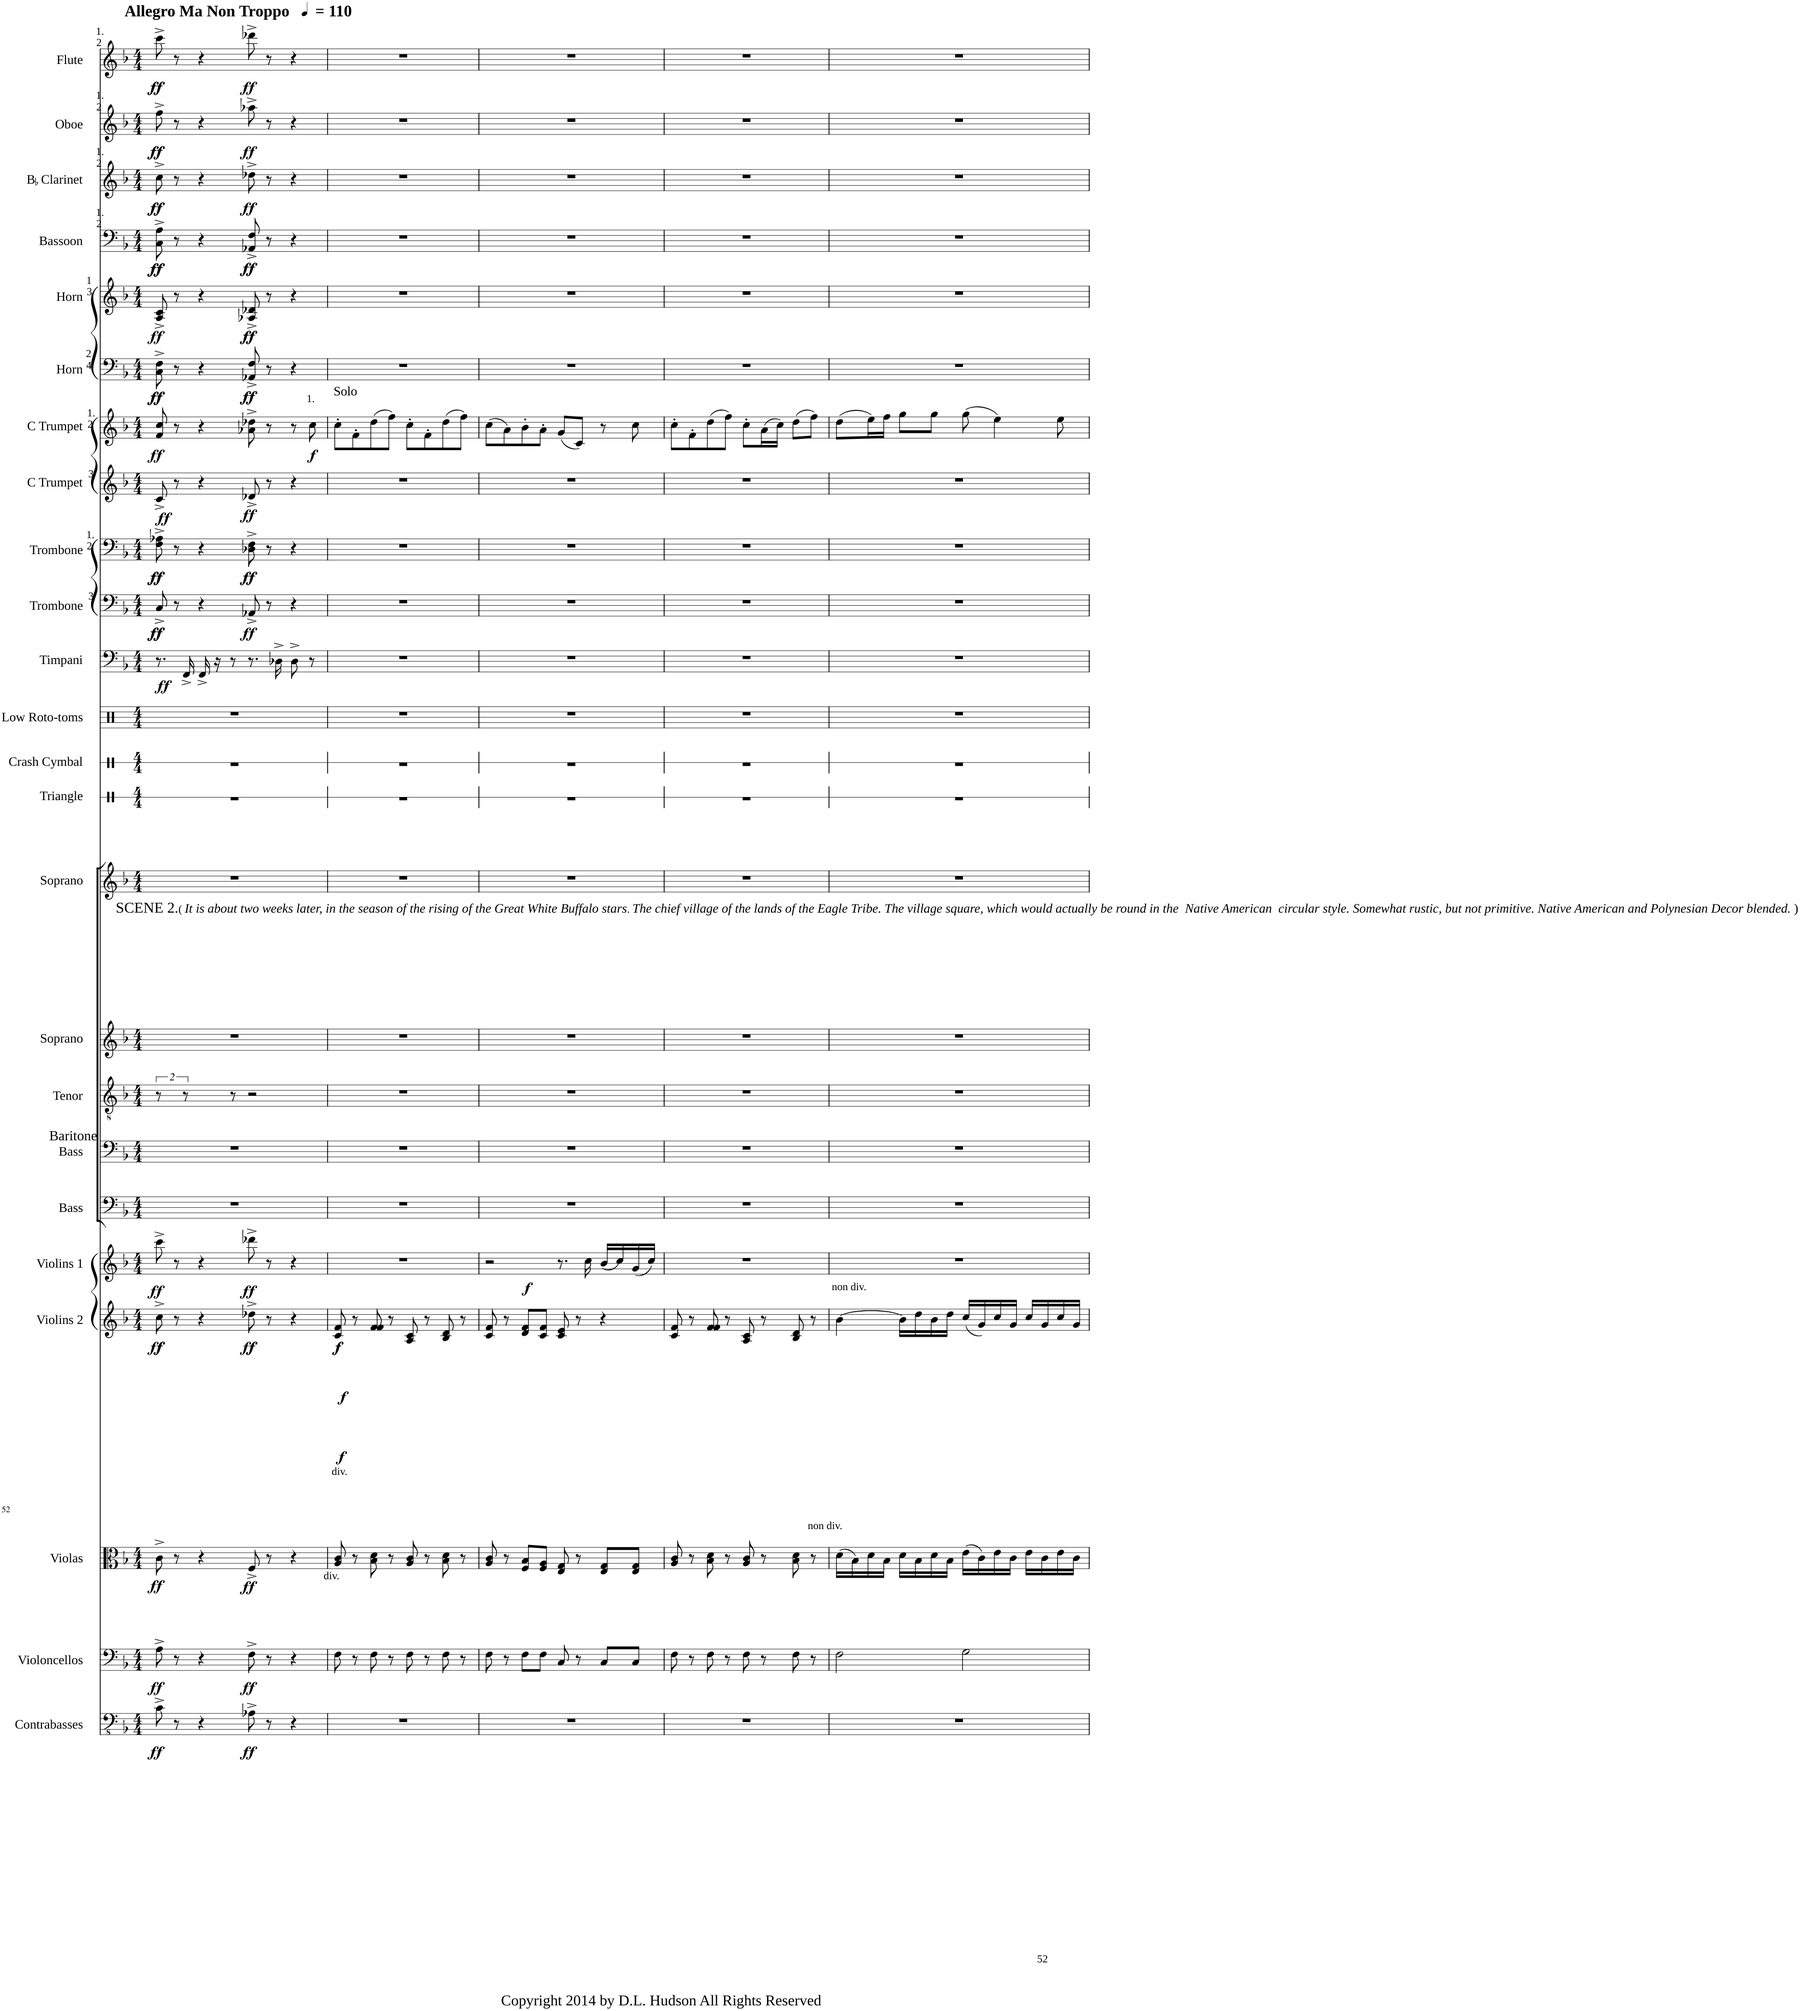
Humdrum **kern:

**kern	**dynam	**kern	**dynam	**kern	**dynam	**kern	**dynam	**kern	**dynam	**kern	**kern	**kern	**kern	**kern	**kern	**kern	**kern	**kern	**dynam	**kern	**dynam	**kern	**dynam	**kern	**dynam	**kern	**dynam	**kern	**dynam	**kern	**dynam	**kern	**dynam	**kern	**dynam	**kern	**dynam	**kern	**dynam
*part24	*part24	*part23	*part23	*part22	*part22	*part21	*part21	*part20	*part20	*part19	*part18	*part17	*part16	*part15	*part14	*part13	*part12	*part11	*part11	*part10	*part10	*part9	*part9	*part8	*part8	*part7	*part7	*part6	*part6	*part5	*part5	*part4	*part4	*part3	*part3	*part2	*part2	*part1	*part1
*staff24	*staff24	*staff23	*staff23	*staff22	*staff22	*staff21	*staff21	*staff20	*staff20	*staff19	*staff18	*staff17	*staff16	*staff15	*staff14	*staff13	*staff12	*staff11	*staff11	*staff10	*staff10	*staff9	*staff9	*staff8	*staff8	*staff7	*staff7	*staff6	*staff6	*staff5	*staff5	*staff4	*staff4	*staff3	*staff3	*staff2	*staff2	*staff1	*staff1
*I"Contrabasses	*	*I"Violoncellos	*	*I"Violas	*	*I"Violins 2	*	*I"Violins 1	*	*I"Bass	*I"Bass	*I"Tenor	*I"Soprano	*I"Soprano	*I"Triangle	*I"Crash Cymbal	*I"Low Roto-toms	*I"Timpani	*	*I"Trombone	*	*I"Trombone	*	*I"C Trumpet	*	*I"C Trumpet	*	*I"Horn	*	*I"Horn	*	*I"Bassoon	*	*I"BaccidentalFlat Clarinet	*	*I"Oboe	*	*I"Flute	*
*I'Cbs.	*	*I'Vlcs.	*	*I'Vlas.	*	*I'Vlns. 2	*	*I'Vlns. 1	*	*I'B.	*I'B.	*I'T.	*I'S.	*I'S.	*I'Trgl.	*I'Cr. Cym.	*I'L. Rt.-t-	*I'Timp.	*	*I'Trb.	*	*I'Trb.	*	*I'C Tpt.	*	*I'C Tpt.	*	*I'Hn.	*	*I'Hn.	*	*I'Bsn.	*	*I'BaccidentalFlat Cl.	*	*I'Ob.	*	*I'Fl.	*
*	*	*	*	*	*	*	*	*	*	*	*	*	*	*	*stria1	*stria1	*	*	*	*	*	*	*	*	*	*	*	*	*	*	*	*	*	*	*	*	*	*	*
*clefFv4	*	*clefF4	*	*clefC3	*	*clefG2	*	*clefG2	*	*clefF4	*clefF4	*clefGv2	*clefG2	*clefG2	*clefX	*clefX	*clefX	*clefF4	*	*clefF4	*	*clefF4	*	*clefG2	*	*clefG2	*	*clefF4	*	*clefG2	*	*clefF4	*	*clefG2	*	*clefG2	*	*clefG2	*
*	*	*	*	*	*	*	*	*	*	*	*	*	*	*	*	*	*	*	*	*	*	*	*	*	*	*	*	*ITrd4c7	*	*ITrd4c7	*	*	*	*ITrd1c2	*	*	*	*	*
*k[b-]	*	*k[b-]	*	*k[b-]	*	*k[b-]	*	*k[b-]	*	*k[b-]	*k[b-]	*k[b-]	*k[b-]	*k[b-]	*k[]	*k[]	*k[b-]	*k[b-]	*	*k[b-]	*	*k[b-]	*	*k[b-]	*	*k[b-]	*	*k[b-]	*	*k[b-]	*	*k[b-]	*	*k[b-]	*	*k[b-]	*	*k[b-]	*
*M4/4	*	*M4/4	*	*M4/4	*	*M4/4	*	*M4/4	*	*M4/4	*M4/4	*M4/4	*M4/4	*M4/4	*M4/4	*M4/4	*M4/4	*M4/4	*	*M4/4	*	*M4/4	*	*M4/4	*	*M4/4	*	*M4/4	*	*M4/4	*	*M4/4	*	*M4/4	*	*M4/4	*	*M4/4	*
*MM110	*	*MM110	*	*MM110	*	*MM110	*	*MM110	*	*MM110	*MM110	*MM110	*MM110	*MM110	*MM110	*MM110	*MM110	*MM110	*	*MM110	*	*MM110	*	*MM110	*	*MM110	*	*MM110	*	*MM110	*	*MM110	*	*MM110	*	*MM110	*	*MM110	*
=1	=1	=1	=1	=1	=1	=1	=1	=1	=1	=1	=1	=1	=1	=1	=1	=1	=1	=1	=1	=1	=1	=1	=1	=1	=1	=1	=1	=1	=1	=1	=1	=1	=1	=1	=1	=1	=1	=1	=1
!	!	!	!	!	!	!	!	!	!	!	!	!	!	!	!	!	!	!	!	!	!	!	!	!	!	!	!	!	!	!	!	!	!	!	!	!	!	!LO:TX:a:t=1.	!
!	!	!	!	!	!	!	!	!	!	!	!	!	!	!	!	!	!	!	!	!	!	!	!	!	!	!	!	!	!	!	!	!	!	!	!	!	!	!LO:TX:a:t=2	!
!	!	!	!	!	!	!	!	!	!	!	!	!	!	!	!	!	!	!	!	!	!	!	!	!	!	!	!	!	!	!	!	!	!	!	!	!	!	!LO:TX:a:B:t=Allegro Ma Non Troppo	!
!	!	!	!	!	!	!	!	!	!	!	!	!	!	!	!	!	!	!	!	!	!	!	!	!	!	!	!	!	!	!	!	!	!	!	!	!LO:TX:a:t=1.	!	!	!
!	!	!	!	!	!	!	!	!	!	!	!	!	!	!	!	!	!	!	!	!	!	!	!	!	!	!	!	!	!	!	!	!	!	!	!	!LO:TX:a:t=2	!	!	!
!	!	!	!	!	!	!	!	!	!	!	!	!	!	!	!	!	!	!	!	!	!	!	!	!	!	!	!	!	!	!	!	!	!	!LO:TX:a:t=1.	!	!	!	!	!
!	!	!	!	!	!	!	!	!	!	!	!	!	!	!	!	!	!	!	!	!	!	!	!	!	!	!	!	!	!	!	!	!	!	!LO:TX:a:t=2	!	!	!	!	!
!	!	!	!	!	!	!	!	!	!	!	!	!	!	!	!	!	!	!	!	!	!	!	!	!	!	!	!	!	!	!	!	!LO:TX:a:t=1.	!	!	!	!	!	!	!
!	!	!	!	!	!	!	!	!	!	!	!	!	!	!	!	!	!	!	!	!	!	!	!	!	!	!	!	!	!	!	!	!LO:TX:a:t=2	!	!	!	!	!	!	!
!	!	!	!	!	!	!	!	!	!	!	!	!	!	!	!	!	!	!	!	!	!	!	!	!	!	!	!	!	!	!LO:TX:a:t=1	!	!	!	!	!	!	!	!	!
!	!	!	!	!	!	!	!	!	!	!	!	!	!	!	!	!	!	!	!	!	!	!	!	!	!	!	!	!	!	!LO:TX:a:t=3	!	!	!	!	!	!	!	!	!
!	!	!	!	!	!	!	!	!	!	!	!	!	!	!	!	!	!	!	!	!	!	!	!	!	!	!	!	!LO:TX:a:t=2	!	!	!	!	!	!	!	!	!	!	!
!	!	!	!	!	!	!	!	!	!	!	!	!	!	!	!	!	!	!	!	!	!	!	!	!	!	!	!	!LO:TX:a:t=4	!	!	!	!	!	!	!	!	!	!	!
!	!	!	!	!	!	!	!	!	!	!	!	!	!	!	!	!	!	!	!	!	!	!	!	!	!	!LO:TX:a:t=1.	!	!	!	!	!	!	!	!	!	!	!	!	!
!	!	!	!	!	!	!	!	!	!	!	!	!	!	!	!	!	!	!	!	!	!	!	!	!	!	!LO:TX:a:t=2	!	!	!	!	!	!	!	!	!	!	!	!	!
!	!	!	!	!	!	!	!	!	!	!	!	!	!	!	!	!	!	!	!	!	!	!	!	!LO:TX:a:t=3	!	!	!	!	!	!	!	!	!	!	!	!	!	!	!
!	!	!	!	!	!	!	!	!	!	!	!	!	!	!	!	!	!	!	!	!	!	!LO:TX:a:t=1.	!	!	!	!	!	!	!	!	!	!	!	!	!	!	!	!	!
!	!	!	!	!	!	!	!	!	!	!	!	!	!	!	!	!	!	!	!	!	!	!LO:TX:a:t=2	!	!	!	!	!	!	!	!	!	!	!	!	!	!	!	!	!
!	!	!	!	!	!	!	!	!	!	!	!	!	!	!	!	!	!	!	!	!LO:TX:a:t=3	!	!	!	!	!	!	!	!	!	!	!	!	!	!	!	!	!	!	!
!	!	!	!	!	!	!	!	!	!	!	!	!	!LO:TX:a:t=SCENE 2.	!	!	!	!	!	!	!	!	!	!	!	!	!	!	!	!	!	!	!	!	!	!	!	!	!	!
!	!	!	!	!	!	!	!	!	!	!	!	!	!LO:TX:a:t=(	!	!	!	!	!	!	!	!	!	!	!	!	!	!	!	!	!	!	!	!	!	!	!	!	!	!
!	!	!	!	!	!	!	!	!	!	!	!	!	!LO:TX:a:i:t=It is about two weeks later, in the season of the rising of the Great White Buffalo stars	!	!	!	!	!	!	!	!	!	!	!	!	!	!	!	!	!	!	!	!	!	!	!	!	!	!
!	!	!	!	!	!	!	!	!	!	!	!	!	!LO:TX:a:t=.	!	!	!	!	!	!	!	!	!	!	!	!	!	!	!	!	!	!	!	!	!	!	!	!	!	!
!	!	!	!	!	!	!	!	!	!	!	!	!	!LO:TX:a:i:t=The chief village of the lands of the Eagle Tribe. The village square, which would actually be round in the  Native American  circular style. Somewhat rustic, but not primitive. Native American and Polynesian Decor blended.	!	!	!	!	!	!	!	!	!	!	!	!	!	!	!	!	!	!	!	!	!	!	!	!	!	!
!	!	!	!	!	!	!	!	!	!	!	!	!	!LO:TX:a:t=)	!	!	!	!	!	!	!	!	!	!	!	!	!	!	!	!	!	!	!	!	!	!	!	!	!	!
!	!	!	!	!	!	!	!	!	!	!	!LO:TX:a:t=Baritone	!	!	!	!	!	!	!	!	!	!	!	!	!	!	!	!	!	!	!	!	!	!	!	!	!	!	!	!
!LO:TX:b:t=52	!	!	!	!	!	!	!	!	!	!	!	!	!	!	!	!	!	!	!	!	!	!	!	!	!	!	!	!	!	!	!	!	!	!	!	!	!	!	!
!	!LO:DY:b	!	!LO:DY:b	!	!LO:DY:b	!	!LO:DY:b	!	!	!	!	!	!	!	!	!	!	!	!	!	!	!	!	!	!	!	!	!	!	!	!	!	!	!	!	!	!	!	!
!	!	!	!	!	!	!	!LO:DY:n=1:b	!	!LO:DY:b	!	!	!	!	!	!	!	!	!	!	!	!LO:DY:b	!	!	!	!	!	!	!	!	!	!	!	!	!	!	!	!	!	!
!	!	!	!	!	!	!	!	!	!	!	!	!	!	!	!	!	!	!	!	!	!LO:DY:n=1:b	!	!	!	!	!	!	!	!	!	!	!	!	!	!	!	!	!	!
!	!	!	!	!	!	!	!	!	!	!	!	!	!	!	!	!	!	!	!	!	!LO:DY:n=2:b	!	!LO:DY:b	!	!	!	!	!	!	!	!	!	!	!	!	!	!	!	!
!	!	!	!	!	!	!	!	!	!	!	!	!	!	!	!	!	!	!	!	!	!	!	!LO:DY:n=1:b	!	!	!	!	!	!	!	!	!	!	!	!	!	!	!	!
!	!	!	!	!	!	!	!	!	!	!	!	!	!	!	!	!	!	!	!	!	!	!	!LO:DY:n=2:b	!	!LO:DY:b	!	!LO:DY:b	!	!LO:DY:b	!	!	!	!	!	!	!	!	!	!
!	!	!	!	!	!	!	!	!	!	!	!	!	!	!	!	!	!	!	!	!	!	!	!	!	!	!	!	!	!LO:DY:n=1:b	!	!	!	!	!	!	!	!	!	!
!	!	!	!	!	!	!	!	!	!	!	!	!	!	!	!	!	!	!	!	!	!	!	!	!	!	!	!	!	!LO:DY:n=2:b	!	!LO:DY:b	!	!LO:DY:b	!	!	!	!	!	!
!	!	!	!	!	!	!	!	!	!	!	!	!	!	!	!	!	!	!	!	!	!	!	!	!	!	!	!	!	!	!	!	!	!LO:DY:n=1:b	!	!	!	!	!	!
!	!	!	!	!	!	!	!	!	!	!	!	!	!	!	!	!	!	!	!	!	!	!	!	!	!	!	!	!	!	!	!	!	!LO:DY:n=2:b	!	!LO:DY:b	!	!	!	!
!	!	!	!	!	!	!	!	!	!	!	!	!	!	!	!	!	!	!	!	!	!	!	!	!	!	!	!	!	!	!	!	!	!	!	!LO:DY:n=1:b	!	!LO:DY:b	!	!
!	!	!	!	!	!	!	!	!	!	!	!	!	!	!	!	!	!	!	!	!	!	!	!	!	!	!	!	!	!	!	!	!	!	!	!	!	!LO:DY:n=1:b	!	!LO:DY:b
!	!	!	!	!	!	!	!	!	!	!	!	!	!	!	!	!	!	!	!	!	!	!	!	!	!	!	!	!	!	!	!	!	!	!	!	!	!	!	!LO:DY:n=1:b
8C^\	ff	8A^\	ff	8c^\	ff	8cc^\	ff f	8ccc^\	ff	1r	1r	4.r	1r	1r	1r	1r	1r	8.r	.	8C^/	ff ff ff	8F\^ 8A-X\^	ff ff ff	8c^/	ff	8f/ 8cc/	ff	8C\^ 8F\^	ff ff ff	8A/^ 8c/^	ff	8C\^ 8A\^	ff ff ff	8cc^\	ff ff	8ff^\	ff ff	8ccc^\	ff ff
8r	.	8r	.	8r	.	8r	.	8r	.	.	.	.	.	.	.	.	.	.	.	8r	.	8r	.	8r	.	8r	.	8r	.	8r	.	8r	.	8r	.	8r	.	8r	.
.	.	.	.	.	.	.	.	.	.	.	.	.	.	.	.	.	.	16FF^/	.	.	.	.	.	.	.	.	.	.	.	.	.	.	.	.	.	.	.	.	.
!	!	!	!	!	!	!	!	!	!	!	!	!	!	!	!	!	!	!	!LO:DY:b	!	!	!	!	!	!	!	!	!	!	!	!	!	!	!	!	!	!	!	!
4r	.	4r	.	4r	.	4r	.	4r	.	.	.	.	.	.	.	.	.	16FF^/	ff	4r	.	4r	.	4r	.	4r	.	4r	.	4r	.	4r	.	4r	.	4r	.	4r	.
.	.	.	.	.	.	.	.	.	.	.	.	.	.	.	.	.	.	16r	.	.	.	.	.	.	.	.	.	.	.	.	.	.	.	.	.	.	.	.	.
.	.	.	.	.	.	.	.	.	.	.	.	8r	.	.	.	.	.	8r	.	.	.	.	.	.	.	.	.	.	.	.	.	.	.	.	.	.	.	.	.
!	!LO:DY:b	!	!LO:DY:b	!	!LO:DY:b	!	!LO:DY:n=2:b	!	!	!	!	!	!	!	!	!	!	!	!	!	!	!	!	!	!	!	!	!	!	!	!	!	!	!	!	!	!	!	!
!	!	!	!	!	!	!	!LO:DY:n=3:b	!	!LO:DY:b	!	!	!	!	!	!	!	!	!	!	!	!LO:DY:n=3:b	!	!LO:DY:n=3:b	!	!	!	!	!	!	!	!	!	!	!	!	!	!	!	!
!	!	!	!	!	!	!	!	!	!	!	!	!	!	!	!	!	!	!	!	!	!	!	!LO:DY:n=4:b	!	!LO:DY:b	!	!	!	!LO:DY:n=3:b	!	!	!	!	!	!	!	!	!	!
!	!	!	!	!	!	!	!	!	!	!	!	!	!	!	!	!	!	!	!	!	!	!	!	!	!	!	!	!	!LO:DY:n=4:b	!	!LO:DY:b	!	!	!	!	!	!	!	!
!	!	!	!	!	!	!	!	!	!	!	!	!	!	!	!	!	!	!	!	!	!	!	!	!	!	!	!	!	!	!	!LO:DY:n=1:b	!	!LO:DY:n=3:b	!	!	!	!	!	!
!	!	!	!	!	!	!	!	!	!	!	!	!	!	!	!	!	!	!	!	!	!	!	!	!	!	!	!	!	!	!	!	!	!LO:DY:n=4:b	!	!LO:DY:n=2:b	!	!LO:DY:n=2:b	!	!LO:DY:n=2:b
8AA-X^\	ff	8F^\	ff	8F^/	ff	8dd-X^\	ff f	8ddd-X^\	ff	.	.	2r	.	.	.	.	.	8.r	.	8AA-X^/	ff	8D-X\^ 8F\^	ff ff	8d-X^/	ff	8a-X\^ 8dd-X\^	.	8AA-X/^ 8F/^	ff ff	8A-X/^ 8d-X/^	ff ff	8AA-X/^ 8F/^	ff ff	8dd-X^\	ff	8aa-X^\	ff	8ddd-X^\	ff
8r	.	8r	.	8r	.	8r	.	8r	.	.	.	.	.	.	.	.	.	.	.	8r	.	8r	.	8r	.	8r	.	8r	.	8r	.	8r	.	8r	.	8r	.	8r	.
.	.	.	.	.	.	.	.	.	.	.	.	.	.	.	.	.	.	16D-X^\	.	.	.	.	.	.	.	.	.	.	.	.	.	.	.	.	.	.	.	.	.
4r	.	4r	.	4r	.	4r	.	4r	.	.	.	.	.	.	.	.	.	8D-^\	.	4r	.	4r	.	4r	.	8r	.	4r	.	4r	.	4r	.	4r	.	4r	.	4r	.
!	!	!	!	!	!	!	!	!	!	!	!	!	!	!	!	!	!	!	!	!	!	!	!	!	!	!LO:TX:a:t=1.	!	!	!	!	!	!	!	!	!	!	!	!	!
!	!	!	!	!	!	!	!	!	!	!	!	!	!	!	!	!	!	!	!	!	!	!	!	!	!	!	!LO:DY:b	!	!	!	!	!	!	!	!	!	!	!	!
.	.	.	.	.	.	.	.	.	.	.	.	.	.	.	.	.	.	8r	.	.	.	.	.	.	.	8cc\	f	.	.	.	.	.	.	.	.	.	.	.	.
=2	=2	=2	=2	=2	=2	=2	=2	=2	=2	=2	=2	=2	=2	=2	=2	=2	=2	=2	=2	=2	=2	=2	=2	=2	=2	=2	=2	=2	=2	=2	=2	=2	=2	=2	=2	=2	=2	=2	=2
!	!	!	!	!	!	!	!	!	!	!	!	!	!	!	!	!	!	!	!	!	!	!	!	!	!	!LO:TX:a:t=Solo	!	!	!	!	!	!	!	!	!	!	!	!	!
!	!	!	!	!	!	!	!LO:DY:b	!	!	!	!	!	!	!	!	!	!	!	!	!	!	!	!	!	!	!	!	!	!	!	!	!	!	!	!	!	!	!	!
!	!	!	!	!	!	!	!LO:DY:n=1:b	!	!	!	!	!	!	!	!	!	!	!	!	!	!	!	!	!	!	!	!	!	!	!	!	!	!	!	!	!	!	!	!
*	*	*	*	*	*	*	*	*^	*	*	*	*	*	*	*	*	*	*	*	*	*	*	*	*	*	*	*	*	*	*	*	*	*	*	*	*	*	*	*
1r	.	8F\	.	8A/ 8c/	.	8c/ 8f/	f f	1r	2ryy	.	1r	1r	1r	1r	1r	1r	1r	1r	1r	.	1r	.	1r	.	1r	.	8cc'\L	.	1r	.	1r	.	1r	.	1r	.	1r	.	1r	.
.	.	8r	.	8r	.	8r	.	.	.	.	.	.	.	.	.	.	.	.	.	.	.	.	.	.	.	.	8f'\	.	.	.	.	.	.	.	.	.	.	.	.	.
!	!	!	!	!LO:TX:a:t=div.	!	!	!	!	!	!	!	!	!	!	!	!	!	!	!	!	!	!	!	!	!	!	!	!	!	!	!	!	!	!	!	!	!	!	!	!
!	!	!LO:TX:a:t=div.	!	!	!	!	!	!	!	!	!	!	!	!	!	!	!	!	!	!	!	!	!	!	!	!	!	!	!	!	!	!	!	!	!	!	!	!	!	!
!	!	!	!	!	!	!	!LO:DY:n=2:b	!	!	!	!	!	!	!	!	!	!	!	!	!	!	!	!	!	!	!	!	!	!	!	!	!	!	!	!	!	!	!	!	!
!	!	!	!	!	!	!	!LO:DY:n=3:b	!	!	!	!	!	!	!	!	!	!	!	!	!	!	!	!	!	!	!	!	!	!	!	!	!	!	!	!	!	!	!	!	!
.	.	8F\	.	8B-\ 8d\	.	8f/ 8f/	f f	.	.	.	.	.	.	.	.	.	.	.	.	.	.	.	.	.	.	.	(8dd\	.	.	.	.	.	.	.	.	.	.	.	.	.
.	.	8r	.	8r	.	8r	.	.	.	.	.	.	.	.	.	.	.	.	.	.	.	.	.	.	.	.	8ff\J)	.	.	.	.	.	.	.	.	.	.	.	.	.
.	.	8F\	.	8A/ 8c/	.	8A/ 8c/	.	.	8.ryy	.	.	.	.	.	.	.	.	.	.	.	.	.	.	.	.	.	8cc'\L	.	.	.	.	.	.	.	.	.	.	.	.	.
.	.	8r	.	8r	.	8r	.	.	.	.	.	.	.	.	.	.	.	.	.	.	.	.	.	.	.	.	8f'\	.	.	.	.	.	.	.	.	.	.	.	.	.
!	!	!	!	!	!	!	!	!	!	!LO:DY:b	!	!	!	!	!	!	!	!	!	!	!	!	!	!	!	!	!	!	!	!	!	!	!	!	!	!	!	!	!	!
.	.	.	.	.	.	.	.	.	4ryy	f	.	.	.	.	.	.	.	.	.	.	.	.	.	.	.	.	.	.	.	.	.	.	.	.	.	.	.	.	.	.
.	.	8F\	.	8B-\ 8d\	.	8B-/ 8d/	.	.	.	.	.	.	.	.	.	.	.	.	.	.	.	.	.	.	.	.	(8dd\	.	.	.	.	.	.	.	.	.	.	.	.	.
.	.	8r	.	8r	.	8r	.	.	.	.	.	.	.	.	.	.	.	.	.	.	.	.	.	.	.	.	8ff\J)	.	.	.	.	.	.	.	.	.	.	.	.	.
.	.	.	.	.	.	.	.	.	16ryy	.	.	.	.	.	.	.	.	.	.	.	.	.	.	.	.	.	.	.	.	.	.	.	.	.	.	.	.	.	.	.
=3	=3	=3	=3	=3	=3	=3	=3	=3	=3	=3	=3	=3	=3	=3	=3	=3	=3	=3	=3	=3	=3	=3	=3	=3	=3	=3	=3	=3	=3	=3	=3	=3	=3	=3	=3	=3	=3	=3	=3	=3
!LO:TX:b:t=Copyright 2014 by D.L. Hudson All Rights Reserved	!	!	!	!	!	!	!	!	!	!	!	!	!	!	!	!	!	!	!	!	!	!	!	!	!	!	!	!	!	!	!	!	!	!	!	!	!	!	!	!
*	*	*	*	*	*	*	*	*v	*v	*	*	*	*	*	*	*	*	*	*	*	*	*	*	*	*	*	*	*	*	*	*	*	*	*	*	*	*	*	*	*
1r	.	8F\	.	8A/ 8c/	.	8c/ 8f/	.	2r	.	1r	1r	1r	1r	1r	1r	1r	1r	1r	.	1r	.	1r	.	1r	.	(8cc\L	.	1r	.	1r	.	1r	.	1r	.	1r	.	1r	.
.	.	8r	.	8r	.	8r	.	.	.	.	.	.	.	.	.	.	.	.	.	.	.	.	.	.	.	8a\)	.	.	.	.	.	.	.	.	.	.	.	.	.
.	.	8F\L	.	8F/ 8B-/L	.	8d/ 8f/L	.	.	.	.	.	.	.	.	.	.	.	.	.	.	.	.	.	.	.	8b-'\	.	.	.	.	.	.	.	.	.	.	.	.	.
.	.	8F\J	.	8F/ 8A/J	.	8c/ 8f/J	.	.	.	.	.	.	.	.	.	.	.	.	.	.	.	.	.	.	.	8a'\J	.	.	.	.	.	.	.	.	.	.	.	.	.
.	.	8C/	.	8E/ 8G/	.	8c/ 8e/	.	8.r	.	.	.	.	.	.	.	.	.	.	.	.	.	.	.	.	.	(8g/L	.	.	.	.	.	.	.	.	.	.	.	.	.
.	.	8r	.	8r	.	8r	.	.	.	.	.	.	.	.	.	.	.	.	.	.	.	.	.	.	.	8c/J)	.	.	.	.	.	.	.	.	.	.	.	.	.
.	.	.	.	.	.	.	.	16cc\	.	.	.	.	.	.	.	.	.	.	.	.	.	.	.	.	.	.	.	.	.	.	.	.	.	.	.	.	.	.	.
.	.	8C/L	.	8E/ 8G/L	.	4r	.	(16b-/LL	.	.	.	.	.	.	.	.	.	.	.	.	.	.	.	.	.	8r	.	.	.	.	.	.	.	.	.	.	.	.	.
.	.	.	.	.	.	.	.	16cc/)	.	.	.	.	.	.	.	.	.	.	.	.	.	.	.	.	.	.	.	.	.	.	.	.	.	.	.	.	.	.	.
.	.	8C/J	.	8E/ 8G/J	.	.	.	(16g/	.	.	.	.	.	.	.	.	.	.	.	.	.	.	.	.	.	8cc\	.	.	.	.	.	.	.	.	.	.	.	.	.
.	.	.	.	.	.	.	.	16cc/JJ)	.	.	.	.	.	.	.	.	.	.	.	.	.	.	.	.	.	.	.	.	.	.	.	.	.	.	.	.	.	.	.
=4	=4	=4	=4	=4	=4	=4	=4	=4	=4	=4	=4	=4	=4	=4	=4	=4	=4	=4	=4	=4	=4	=4	=4	=4	=4	=4	=4	=4	=4	=4	=4	=4	=4	=4	=4	=4	=4	=4	=4
1r	.	8F\	.	8A/ 8c/	.	8c/ 8f/	.	1r	.	1r	1r	1r	1r	1r	1r	1r	1r	1r	.	1r	.	1r	.	1r	.	8cc'\L	.	1r	.	1r	.	1r	.	1r	.	1r	.	1r	.
.	.	8r	.	8r	.	8r	.	.	.	.	.	.	.	.	.	.	.	.	.	.	.	.	.	.	.	8f'\	.	.	.	.	.	.	.	.	.	.	.	.	.
.	.	8F\	.	8B-\ 8d\	.	8f/ 8f/	.	.	.	.	.	.	.	.	.	.	.	.	.	.	.	.	.	.	.	(8dd\	.	.	.	.	.	.	.	.	.	.	.	.	.
.	.	8r	.	8r	.	8r	.	.	.	.	.	.	.	.	.	.	.	.	.	.	.	.	.	.	.	8ff\J)	.	.	.	.	.	.	.	.	.	.	.	.	.
.	.	8F\	.	8A/ 8c/	.	8A/ 8c/	.	.	.	.	.	.	.	.	.	.	.	.	.	.	.	.	.	.	.	8cc'\L	.	.	.	.	.	.	.	.	.	.	.	.	.
.	.	8r	.	8r	.	8r	.	.	.	.	.	.	.	.	.	.	.	.	.	.	.	.	.	.	.	(16a\L	.	.	.	.	.	.	.	.	.	.	.	.	.
.	.	.	.	.	.	.	.	.	.	.	.	.	.	.	.	.	.	.	.	.	.	.	.	.	.	16cc\JJ)	.	.	.	.	.	.	.	.	.	.	.	.	.
.	.	8F\	.	8B-\ 8d\	.	8B-/ 8d/	.	.	.	.	.	.	.	.	.	.	.	.	.	.	.	.	.	.	.	(8dd\L	.	.	.	.	.	.	.	.	.	.	.	.	.
.	.	8r	.	8r	.	8r	.	.	.	.	.	.	.	.	.	.	.	.	.	.	.	.	.	.	.	8ff\J)	.	.	.	.	.	.	.	.	.	.	.	.	.
=5	=5	=5	=5	=5	=5	=5	=5	=5	=5	=5	=5	=5	=5	=5	=5	=5	=5	=5	=5	=5	=5	=5	=5	=5	=5	=5	=5	=5	=5	=5	=5	=5	=5	=5	=5	=5	=5	=5	=5
!	!	!	!	!	!	!LO:TX:a:t=non div.	!	!	!	!	!	!	!	!	!	!	!	!	!	!	!	!	!	!	!	!	!	!	!	!	!	!	!	!	!	!	!	!	!
!	!	!	!	!LO:TX:a:t=non div.	!	!	!	!	!	!	!	!	!	!	!	!	!	!	!	!	!	!	!	!	!	!	!	!	!	!	!	!	!	!	!	!	!	!	!
1r	.	2F\	.	(16d\LL	.	[4b-\	.	1r	.	1r	1r	1r	1r	1r	1r	1r	1r	1r	.	1r	.	1r	.	1r	.	(8dd\L	.	1r	.	1r	.	1r	.	1r	.	1r	.	1r	.
.	.	.	.	16B-\)	.	.	.	.	.	.	.	.	.	.	.	.	.	.	.	.	.	.	.	.	.	.	.	.	.	.	.	.	.	.	.	.	.	.	.
.	.	.	.	16d\	.	.	.	.	.	.	.	.	.	.	.	.	.	.	.	.	.	.	.	.	.	16ee\L)	.	.	.	.	.	.	.	.	.	.	.	.	.
.	.	.	.	16B-\JJ	.	.	.	.	.	.	.	.	.	.	.	.	.	.	.	.	.	.	.	.	.	16ff\JJ	.	.	.	.	.	.	.	.	.	.	.	.	.
.	.	.	.	16d\LL	.	16b-\LL]	.	.	.	.	.	.	.	.	.	.	.	.	.	.	.	.	.	.	.	8gg\L	.	.	.	.	.	.	.	.	.	.	.	.	.
.	.	.	.	16B-\	.	16dd\	.	.	.	.	.	.	.	.	.	.	.	.	.	.	.	.	.	.	.	.	.	.	.	.	.	.	.	.	.	.	.	.	.
.	.	.	.	16d\	.	16b-\	.	.	.	.	.	.	.	.	.	.	.	.	.	.	.	.	.	.	.	8gg\J	.	.	.	.	.	.	.	.	.	.	.	.	.
.	.	.	.	16B-\JJ	.	16dd\JJ	.	.	.	.	.	.	.	.	.	.	.	.	.	.	.	.	.	.	.	.	.	.	.	.	.	.	.	.	.	.	.	.	.
.	.	2G\	.	(16e\LL	.	(16cc/LL	.	.	.	.	.	.	.	.	.	.	.	.	.	.	.	.	.	.	.	(8gg\	.	.	.	.	.	.	.	.	.	.	.	.	.
.	.	.	.	16c\)	.	16g/)	.	.	.	.	.	.	.	.	.	.	.	.	.	.	.	.	.	.	.	.	.	.	.	.	.	.	.	.	.	.	.	.	.
.	.	.	.	16e\	.	16cc/	.	.	.	.	.	.	.	.	.	.	.	.	.	.	.	.	.	.	.	4ee\)	.	.	.	.	.	.	.	.	.	.	.	.	.
.	.	.	.	16c\JJ	.	16g/JJ	.	.	.	.	.	.	.	.	.	.	.	.	.	.	.	.	.	.	.	.	.	.	.	.	.	.	.	.	.	.	.	.	.
.	.	.	.	16e\LL	.	16cc/LL	.	.	.	.	.	.	.	.	.	.	.	.	.	.	.	.	.	.	.	.	.	.	.	.	.	.	.	.	.	.	.	.	.
.	.	.	.	16c\	.	16g/	.	.	.	.	.	.	.	.	.	.	.	.	.	.	.	.	.	.	.	.	.	.	.	.	.	.	.	.	.	.	.	.	.
.	.	.	.	16e\	.	16cc/	.	.	.	.	.	.	.	.	.	.	.	.	.	.	.	.	.	.	.	8ee\	.	.	.	.	.	.	.	.	.	.	.	.	.
.	.	.	.	16c\JJ	.	16g/JJ	.	.	.	.	.	.	.	.	.	.	.	.	.	.	.	.	.	.	.	.	.	.	.	.	.	.	.	.	.	.	.	.	.
=	=	=	=	=	=	=	=	=	=	=	=	=	=	=	=	=	=	=	=	=	=	=	=	=	=	=	=	=	=	=	=	=	=	=	=	=	=	=	=
*-	*-	*-	*-	*-	*-	*-	*-	*-	*-	*-	*-	*-	*-	*-	*-	*-	*-	*-	*-	*-	*-	*-	*-	*-	*-	*-	*-	*-	*-	*-	*-	*-	*-	*-	*-	*-	*-	*-	*-
